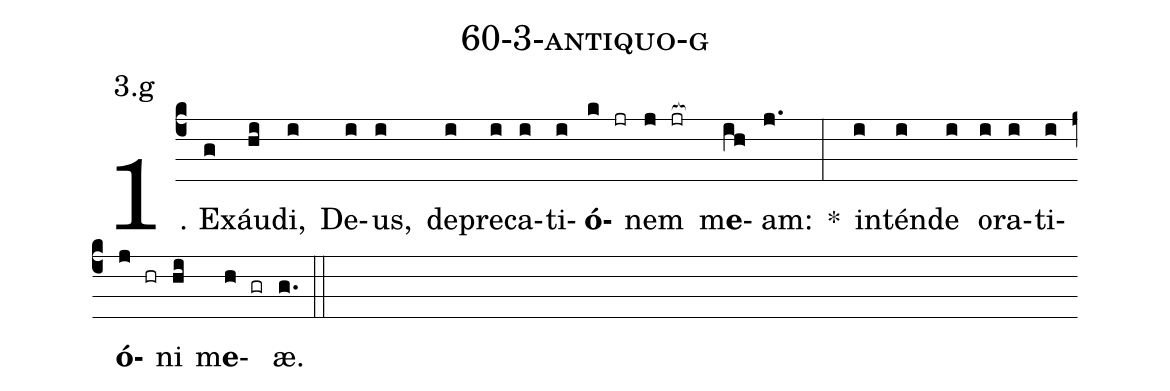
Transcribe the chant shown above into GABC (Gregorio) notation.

name: 60-3-antiquo-g;
annotation: 3.g;
%%
(c4)1. Ex(g)áu(hi)di,(i) De(i)us,(i) de(i)pre(i)ca(i)ti(i)<b>ó</b>(k jr)nem(j jr[ocb:1{]) m<b>e</b>(ih[ocb:0}])am:(j.) *(:) in(i)tén(i)de(i) o(i)ra(i)ti(i)<b>ó</b>(j hr)ni(hi) m<b>e</b>(h gr)æ.(g.) (::)
